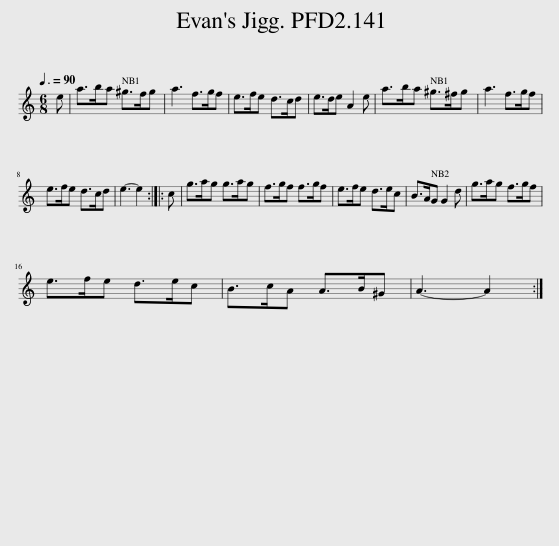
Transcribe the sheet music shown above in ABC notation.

X:1
L:1/8
Q:3/8=90
M:6/8
I:linebreak $
K:C
V:1 treble
V:1
 e | a>ba ^g>fg | a3 f>gf | e>fe d>cd | e>de A2 e | %5
 a>ba ^g>^fg | a3 f>gf |$ e>fe d>cd | e3- e2 :: c | %10
 g>ag g>ag | f>gf f>gf | e>fe d>ec | B>AG G2 d | g>ag f>gf |$ %15
 e>fe d>ec | B>cA A>B^G | A3- A2 :| %18
